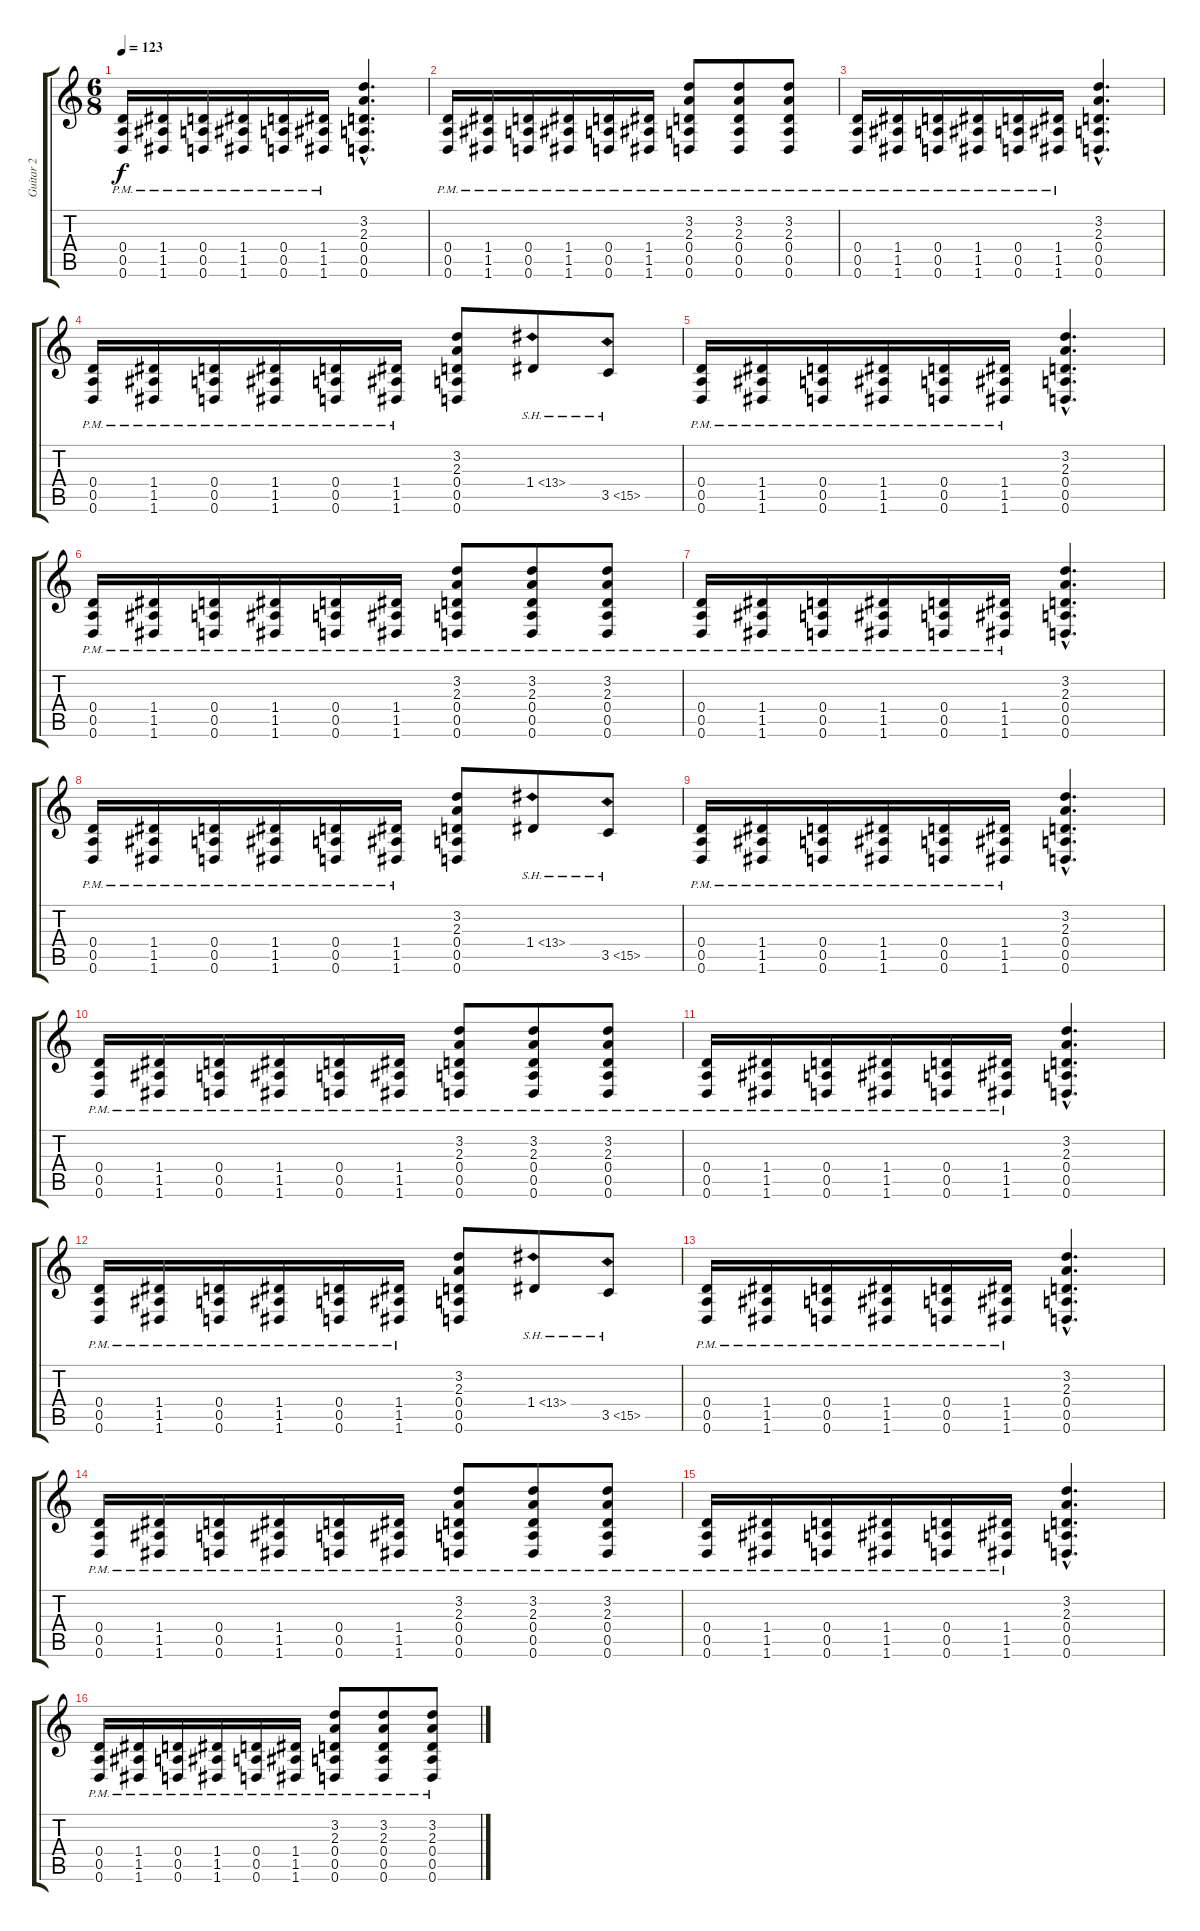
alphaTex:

\track ("Guitar 2" "Guitar 2") {instrument distortionguitar}
\staff {score tabs}
\tuning (E4 B3 G3 D3 A2 D2) {hide}
\ts (6 8)
\tempo 123
\clef g2
\ks c
(0.4{pm} 0.5{pm} 0.6{pm}).16{dy f} (1.4{pm} 1.5{pm} 1.6{pm}).16 (0.4{pm} 0.5{pm} 0.6{pm}).16 (1.4{pm} 1.5{pm} 1.6{pm}).16 (0.4{pm} 0.5{pm} 0.6{pm}).16 (1.4{pm} 1.5{pm} 1.6{pm}).16 (3.2{hac} 2.3{hac} 0.4{hac} 0.5{hac} 0.6{hac}).4{d} |
(0.4{pm} 0.5{pm} 0.6{pm}).16 (1.4{pm} 1.5{pm} 1.6{pm}).16 (0.4{pm} 0.5{pm} 0.6{pm}).16 (1.4{pm} 1.5{pm} 1.6{pm}).16 (0.4{pm} 0.5{pm} 0.6{pm}).16 (1.4{pm} 1.5{pm} 1.6{pm}).16 (3.2{pm} 2.3{pm} 0.4{pm} 0.5{pm} 0.6{pm}).8 (3.2{pm} 2.3{pm} 0.4{pm} 0.5{pm} 0.6{pm}).8 (3.2{pm} 2.3{pm} 0.4{pm} 0.5{pm} 0.6{pm}).8 |
(0.4{pm} 0.5{pm} 0.6{pm}).16 (1.4{pm} 1.5{pm} 1.6{pm}).16 (0.4{pm} 0.5{pm} 0.6{pm}).16 (1.4{pm} 1.5{pm} 1.6{pm}).16 (0.4{pm} 0.5{pm} 0.6{pm}).16 (1.4{pm} 1.5{pm} 1.6{pm}).16 (3.2{hac} 2.3{hac} 0.4{hac} 0.5{hac} 0.6{hac}).4{d} |
(0.4{pm} 0.5{pm} 0.6{pm}).16 (1.4{pm} 1.5{pm} 1.6{pm}).16 (0.4{pm} 0.5{pm} 0.6{pm}).16 (1.4{pm} 1.5{pm} 1.6{pm}).16 (0.4{pm} 0.5{pm} 0.6{pm}).16 (1.4{pm} 1.5{pm} 1.6{pm}).16 (3.2 2.3 0.4 0.5 0.6).8 1.4{sh 12}.8 3.5{sh 12}.8 |
(0.4{pm} 0.5{pm} 0.6{pm}).16 (1.4{pm} 1.5{pm} 1.6{pm}).16 (0.4{pm} 0.5{pm} 0.6{pm}).16 (1.4{pm} 1.5{pm} 1.6{pm}).16 (0.4{pm} 0.5{pm} 0.6{pm}).16 (1.4{pm} 1.5{pm} 1.6{pm}).16 (3.2{hac} 2.3{hac} 0.4{hac} 0.5{hac} 0.6{hac}).4{d} |
(0.4{pm} 0.5{pm} 0.6{pm}).16 (1.4{pm} 1.5{pm} 1.6{pm}).16 (0.4{pm} 0.5{pm} 0.6{pm}).16 (1.4{pm} 1.5{pm} 1.6{pm}).16 (0.4{pm} 0.5{pm} 0.6{pm}).16 (1.4{pm} 1.5{pm} 1.6{pm}).16 (3.2{pm} 2.3{pm} 0.4{pm} 0.5{pm} 0.6{pm}).8 (3.2{pm} 2.3{pm} 0.4{pm} 0.5{pm} 0.6{pm}).8 (3.2{pm} 2.3{pm} 0.4{pm} 0.5{pm} 0.6{pm}).8 |
(0.4{pm} 0.5{pm} 0.6{pm}).16 (1.4{pm} 1.5{pm} 1.6{pm}).16 (0.4{pm} 0.5{pm} 0.6{pm}).16 (1.4{pm} 1.5{pm} 1.6{pm}).16 (0.4{pm} 0.5{pm} 0.6{pm}).16 (1.4{pm} 1.5{pm} 1.6{pm}).16 (3.2{hac} 2.3{hac} 0.4{hac} 0.5{hac} 0.6{hac}).4{d} |
(0.4{pm} 0.5{pm} 0.6{pm}).16 (1.4{pm} 1.5{pm} 1.6{pm}).16 (0.4{pm} 0.5{pm} 0.6{pm}).16 (1.4{pm} 1.5{pm} 1.6{pm}).16 (0.4{pm} 0.5{pm} 0.6{pm}).16 (1.4{pm} 1.5{pm} 1.6{pm}).16 (3.2 2.3 0.4 0.5 0.6).8 1.4{sh 12}.8 3.5{sh 12}.8 |
(0.4{pm} 0.5{pm} 0.6{pm}).16 (1.4{pm} 1.5{pm} 1.6{pm}).16 (0.4{pm} 0.5{pm} 0.6{pm}).16 (1.4{pm} 1.5{pm} 1.6{pm}).16 (0.4{pm} 0.5{pm} 0.6{pm}).16 (1.4{pm} 1.5{pm} 1.6{pm}).16 (3.2{hac} 2.3{hac} 0.4{hac} 0.5{hac} 0.6{hac}).4{d} |
(0.4{pm} 0.5{pm} 0.6{pm}).16 (1.4{pm} 1.5{pm} 1.6{pm}).16 (0.4{pm} 0.5{pm} 0.6{pm}).16 (1.4{pm} 1.5{pm} 1.6{pm}).16 (0.4{pm} 0.5{pm} 0.6{pm}).16 (1.4{pm} 1.5{pm} 1.6{pm}).16 (3.2{pm} 2.3{pm} 0.4{pm} 0.5{pm} 0.6{pm}).8 (3.2{pm} 2.3{pm} 0.4{pm} 0.5{pm} 0.6{pm}).8 (3.2{pm} 2.3{pm} 0.4{pm} 0.5{pm} 0.6{pm}).8 |
(0.4{pm} 0.5{pm} 0.6{pm}).16 (1.4{pm} 1.5{pm} 1.6{pm}).16 (0.4{pm} 0.5{pm} 0.6{pm}).16 (1.4{pm} 1.5{pm} 1.6{pm}).16 (0.4{pm} 0.5{pm} 0.6{pm}).16 (1.4{pm} 1.5{pm} 1.6{pm}).16 (3.2{hac} 2.3{hac} 0.4{hac} 0.5{hac} 0.6{hac}).4{d} |
(0.4{pm} 0.5{pm} 0.6{pm}).16 (1.4{pm} 1.5{pm} 1.6{pm}).16 (0.4{pm} 0.5{pm} 0.6{pm}).16 (1.4{pm} 1.5{pm} 1.6{pm}).16 (0.4{pm} 0.5{pm} 0.6{pm}).16 (1.4{pm} 1.5{pm} 1.6{pm}).16 (3.2 2.3 0.4 0.5 0.6).8 1.4{sh 12}.8 3.5{sh 12}.8 |
(0.4{pm} 0.5{pm} 0.6{pm}).16 (1.4{pm} 1.5{pm} 1.6{pm}).16 (0.4{pm} 0.5{pm} 0.6{pm}).16 (1.4{pm} 1.5{pm} 1.6{pm}).16 (0.4{pm} 0.5{pm} 0.6{pm}).16 (1.4{pm} 1.5{pm} 1.6{pm}).16 (3.2{hac} 2.3{hac} 0.4{hac} 0.5{hac} 0.6{hac}).4{d} |
(0.4{pm} 0.5{pm} 0.6{pm}).16 (1.4{pm} 1.5{pm} 1.6{pm}).16 (0.4{pm} 0.5{pm} 0.6{pm}).16 (1.4{pm} 1.5{pm} 1.6{pm}).16 (0.4{pm} 0.5{pm} 0.6{pm}).16 (1.4{pm} 1.5{pm} 1.6{pm}).16 (3.2{pm} 2.3{pm} 0.4{pm} 0.5{pm} 0.6{pm}).8 (3.2{pm} 2.3{pm} 0.4{pm} 0.5{pm} 0.6{pm}).8 (3.2{pm} 2.3{pm} 0.4{pm} 0.5{pm} 0.6{pm}).8 |
(0.4{pm} 0.5{pm} 0.6{pm}).16 (1.4{pm} 1.5{pm} 1.6{pm}).16 (0.4{pm} 0.5{pm} 0.6{pm}).16 (1.4{pm} 1.5{pm} 1.6{pm}).16 (0.4{pm} 0.5{pm} 0.6{pm}).16 (1.4{pm} 1.5{pm} 1.6{pm}).16 (3.2{hac} 2.3{hac} 0.4{hac} 0.5{hac} 0.6{hac}).4{d} |
(0.4{pm} 0.5{pm} 0.6{pm}).16 (1.4{pm} 1.5{pm} 1.6{pm}).16 (0.4{pm} 0.5{pm} 0.6{pm}).16 (1.4{pm} 1.5{pm} 1.6{pm}).16 (0.4{pm} 0.5{pm} 0.6{pm}).16 (1.4{pm} 1.5{pm} 1.6{pm}).16 (3.2{pm} 2.3{pm} 0.4{pm} 0.5{pm} 0.6{pm}).8 (3.2{pm} 2.3{pm} 0.4{pm} 0.5{pm} 0.6{pm}).8 (3.2{pm} 2.3{pm} 0.4{pm} 0.5{pm} 0.6{pm}).8
